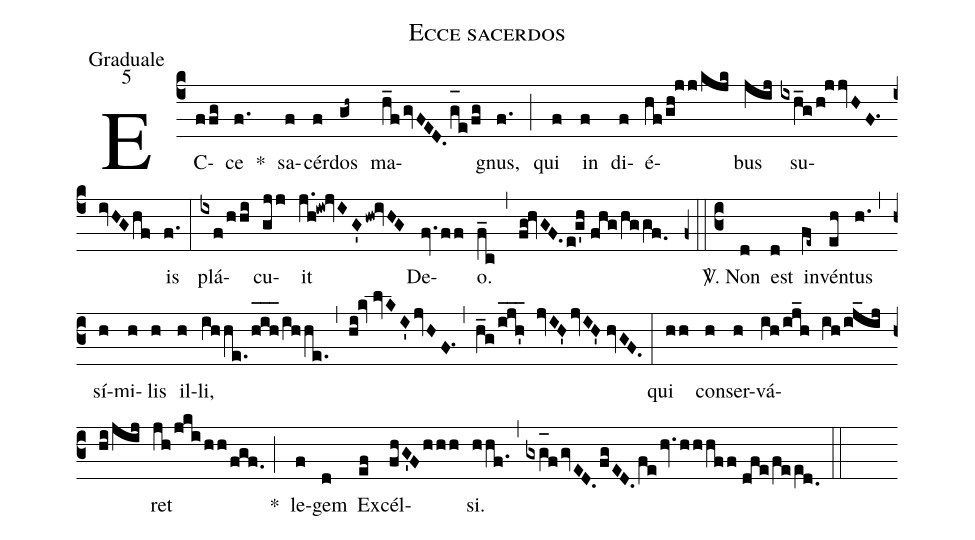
name:Ecce sacerdos;
office-part:Graduale;
mode:5;
%%
(c4) EC(ffg)ce(f.) *() sa(f)cér(f)dos(gh~) ma(h_fgvFED.g_[oh:h]e/fg)gnus,(f.) (;) qui(f) in(f) di(f)é(hf/gh!jj/kjk)bus(jij) su(ixh_g/h!jjvHF.1ivHGhf)is(f.) (:) plá(ixf/hhi)cu(gjj)it(j.h!iw!jvIG'hw!ivHG) De(fv.ff)o.(f_c) (,) (fg!hvGF.e!g'h//fhg/hggf.0) (z0::c3) <sp>V/</sp>. Non(d) est(d) in(fe~)vén(eh)tus(h.) (,) sí(h)mi(h)lis(h) il(h)li,(ihhe./h_[oh:h]i_[oh:h]h_[oh:h]/ihhe.) (,) (hi!kv//lvKI'jvHF.1) (,) (h_g/ijh'___ jvIH'jvIH'//hvGF.) (:) qui(hh) con(h)ser(h)vá(ih/ij_h ih/ij_ij//hi/jij)ret(jh/jkihh/fgf.) <clear>*(;) le(f)gem(d) Ex(ef)cél(fhG'Fhhh)si.(hhf.) (,) (gxg_[oh:h]fgvED.fgED.fehv.hhhff//dfe/fee[ll:1]d.0) (::)
